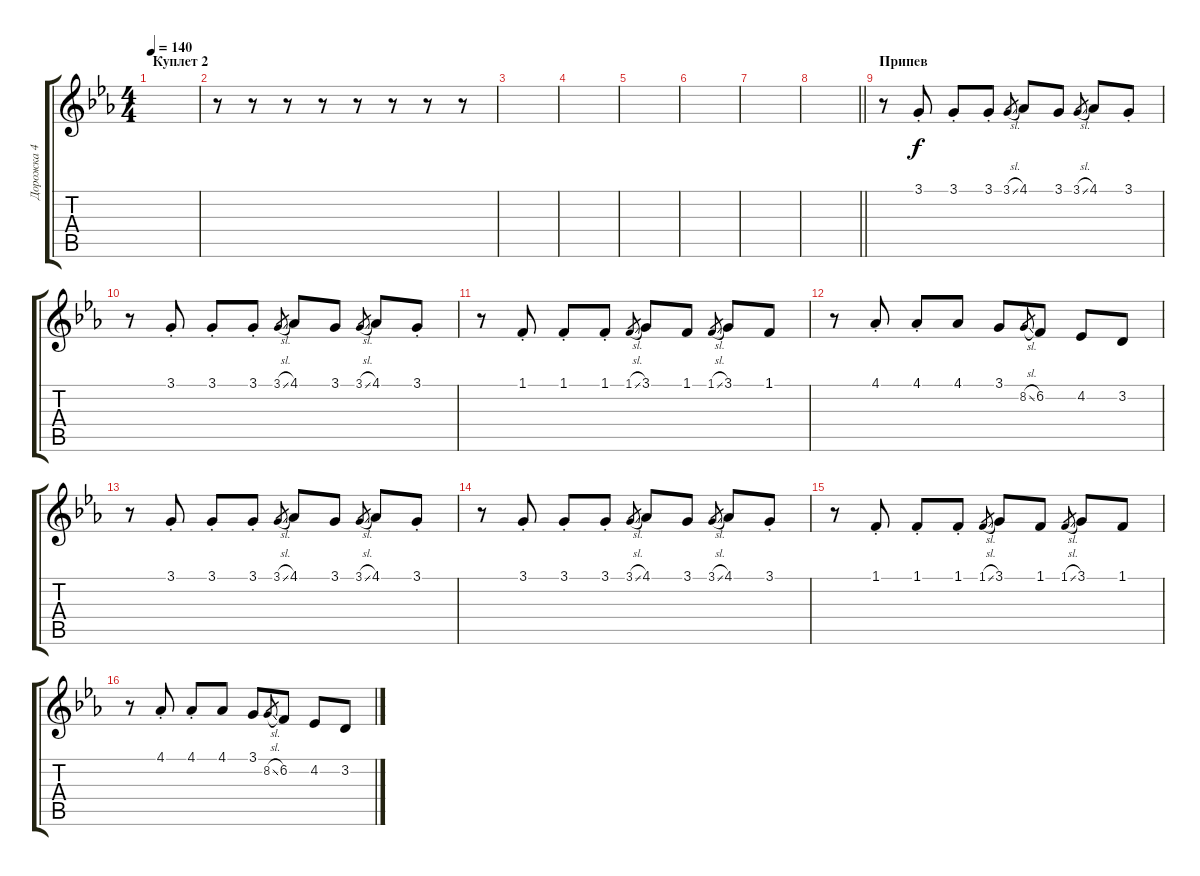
\track ("Дорожка 4" "Дорожка 4") {instrument trombone}
\staff {score tabs}
\tuning (E4 B3 G3 D3 A2 E2) {hide}
\ts (4 4)
\section ("" "Куплет 2")
\tempo 140
\clef g2
\ks cminor
|
r.8 r.8 r.8 r.8 r.8 r.8 r.8 r.8 |
|
|
|
|
|
\barLineRight lightlight
|
\section ("" "Припев")
r.8{volume 14 instrument trombone} 3.1{st}.8 3.1{st}.8 3.1{st}.8 3.1{sl}.8{gr} 4.1.8 3.1.8 3.1{sl}.8{gr} 4.1.8 3.1{st}.8 |
r.8 3.1{st}.8 3.1{st}.8 3.1{st}.8 3.1{sl}.8{gr} 4.1.8 3.1.8 3.1{sl}.8{gr} 4.1.8 3.1{st}.8 |
r.8 1.1{st}.8 1.1{st}.8 1.1{st}.8 1.1{sl}.8{gr} 3.1.8 1.1.8 1.1{sl}.8{gr} 3.1.8 1.1.8 |
r.8 4.1{st}.8 4.1{st}.8 4.1.8 3.1.8 8.2{sl}.8{gr} 6.2.8 4.2.8 3.2.8 |
r.8 3.1{st}.8 3.1{st}.8 3.1{st}.8 3.1{sl}.8{gr} 4.1.8 3.1.8 3.1{sl}.8{gr} 4.1.8 3.1{st}.8 |
r.8 3.1{st}.8 3.1{st}.8 3.1{st}.8 3.1{sl}.8{gr} 4.1.8 3.1.8 3.1{sl}.8{gr} 4.1.8 3.1{st}.8 |
r.8 1.1{st}.8 1.1{st}.8 1.1{st}.8 1.1{sl}.8{gr} 3.1.8 1.1.8 1.1{sl}.8{gr} 3.1.8 1.1.8 |
r.8 4.1{st}.8 4.1{st}.8 4.1.8 3.1.8 8.2{sl}.8{gr} 6.2.8 4.2.8 3.2.8
